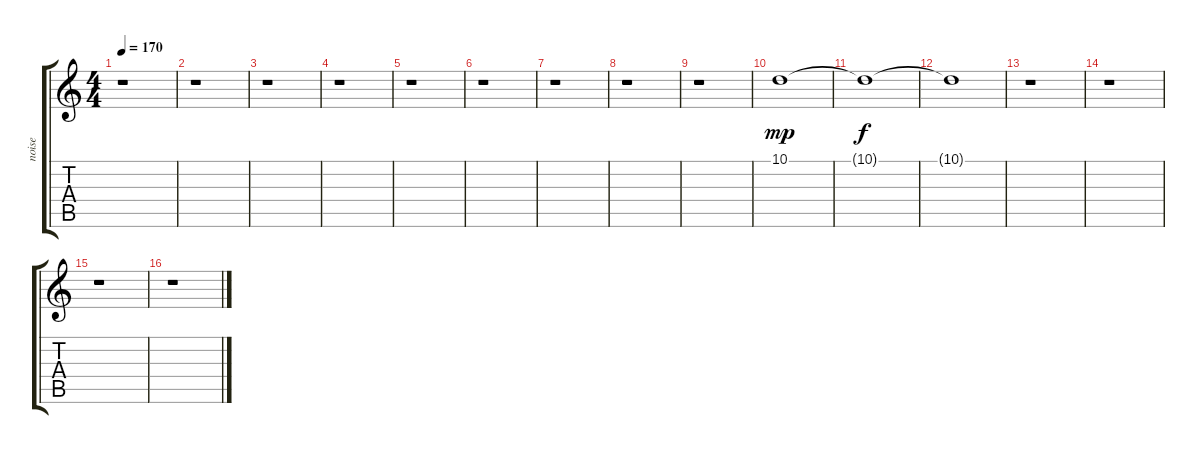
\track ("noise" "noise") {instrument seashore}
\staff {score tabs}
\tuning (E4 B3 G3 D3 A2 E2) {hide}
\ts (4 4)
\tempo 170
\clef g2
\ks c
r.1{dy f} |
r.1 |
r.1 |
r.1 |
r.1 |
r.1 |
r.1 |
r.1 |
r.1 |
10.1.1{dy mp} |
10.1{t}.1{dy f} |
10.1{t}.1 |
r.1 |
r.1 |
r.1 |
r.1
